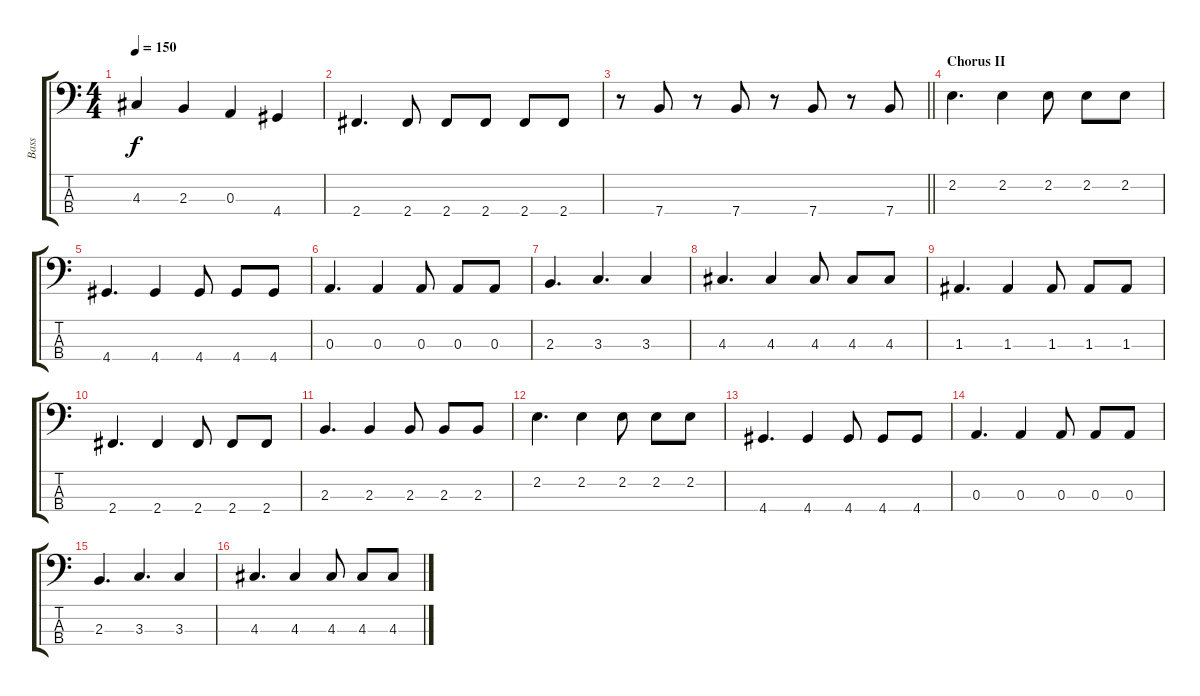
\track ("Bass" "Bass") {instrument electricbassfinger}
\staff {score tabs}
\tuning (G2 D2 A1 E1) {hide}
\ts (4 4)
\tempo 150
\clef f4
\ks c
4.3.4{dy f} 2.3.4 0.3.4 4.4.4 |
2.4.4{d} 2.4.8 2.4.8 2.4.8 2.4.8 2.4.8 |
\barLineRight lightlight
r.8 7.4.8 r.8 7.4.8 r.8 7.4.8 r.8 7.4.8 |
\section ("" "Chorus II")
2.2.4{d} 2.2.4 2.2.8 2.2.8 2.2.8 |
4.4.4{d} 4.4.4 4.4.8 4.4.8 4.4.8 |
0.3.4{d} 0.3.4 0.3.8 0.3.8 0.3.8 |
2.3.4{d} 3.3.4{d} 3.3.4 |
4.3.4{d} 4.3.4 4.3.8 4.3.8 4.3.8 |
1.3.4{d} 1.3.4 1.3.8 1.3.8 1.3.8 |
2.4.4{d} 2.4.4 2.4.8 2.4.8 2.4.8 |
2.3.4{d} 2.3.4 2.3.8 2.3.8 2.3.8 |
2.2.4{d} 2.2.4 2.2.8 2.2.8 2.2.8 |
4.4.4{d} 4.4.4 4.4.8 4.4.8 4.4.8 |
0.3.4{d} 0.3.4 0.3.8 0.3.8 0.3.8 |
2.3.4{d} 3.3.4{d} 3.3.4 |
4.3.4{d} 4.3.4 4.3.8 4.3.8 4.3.8
